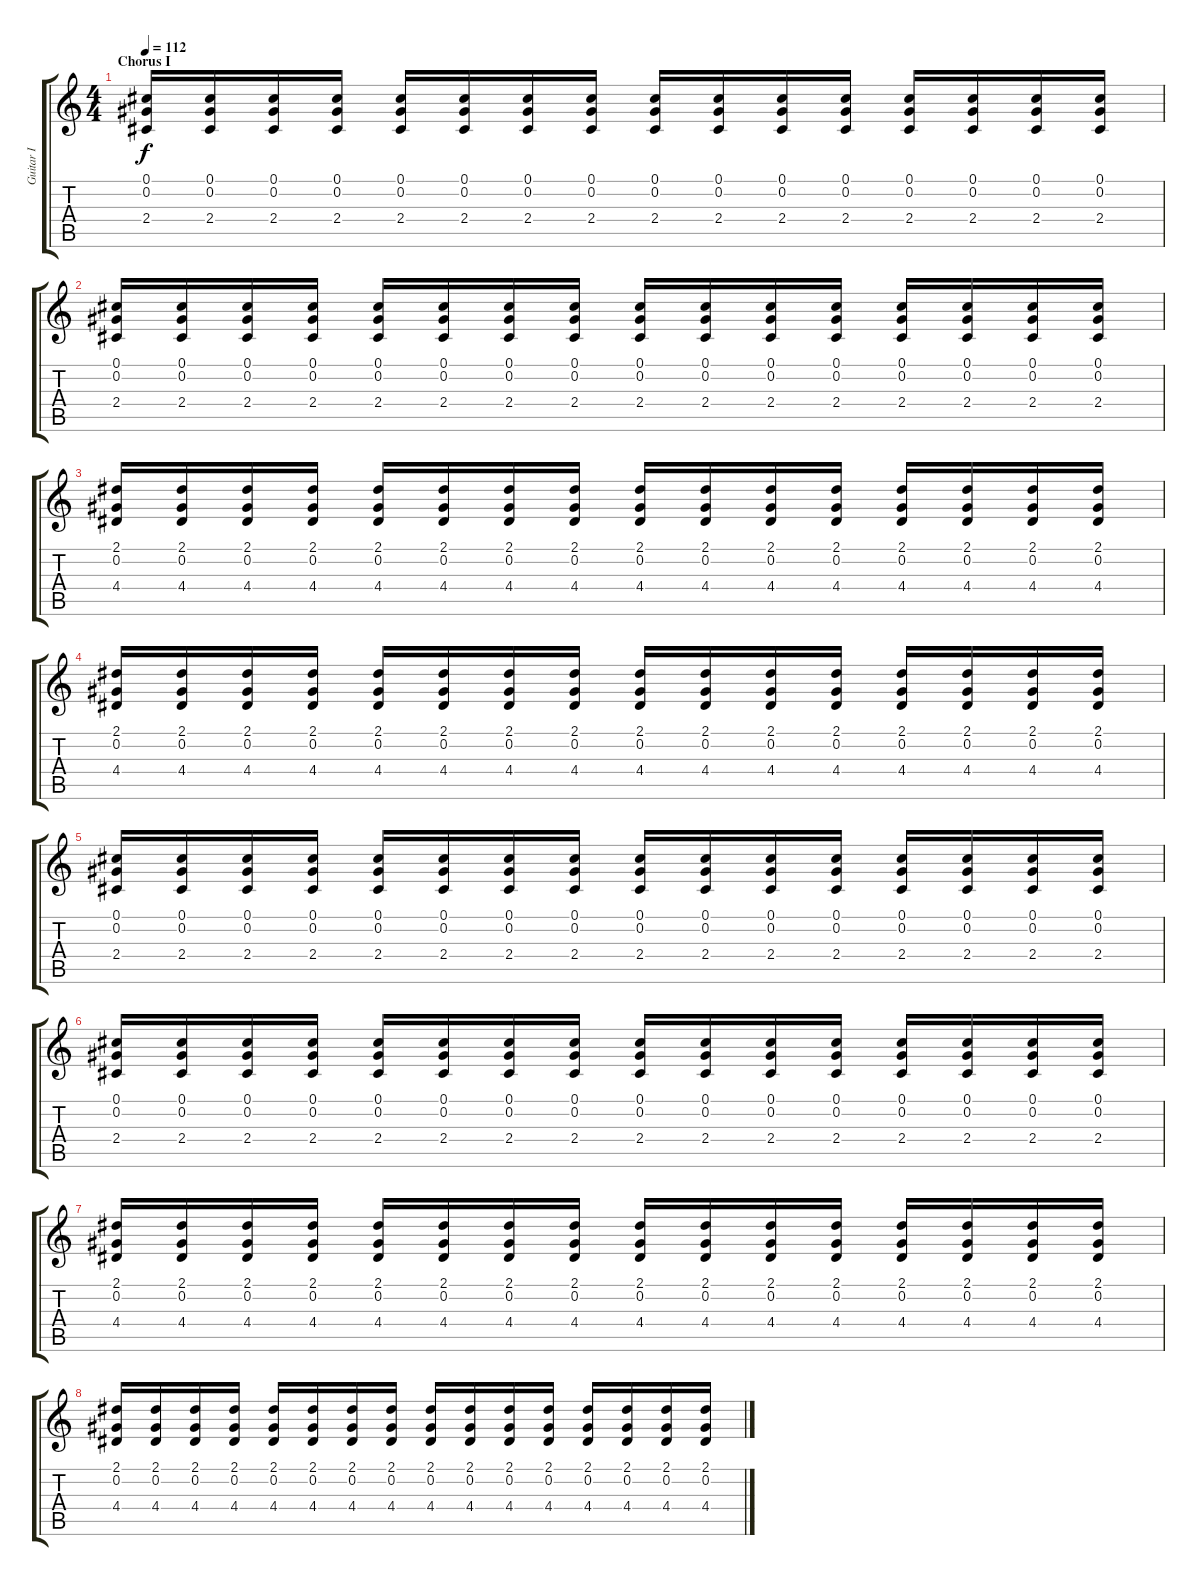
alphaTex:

\track ("Guitar I" "Guitar I") {instrument electricguitarjazz}
\staff {score tabs}
\tuning (Db4 Ab3 E3 B2 Gb2 B1) {hide}
\ts (4 4)
\section ("" "Chorus I")
\tempo 112
\clef g2
\ks c
(0.1 0.2 2.4).16{dy f instrument distortionguitar} (0.1 0.2 2.4).16 (0.1 0.2 2.4).16 (0.1 0.2 2.4).16 (0.1 0.2 2.4).16 (0.1 0.2 2.4).16 (0.1 0.2 2.4).16 (0.1 0.2 2.4).16 (0.1 0.2 2.4).16 (0.1 0.2 2.4).16 (0.1 0.2 2.4).16 (0.1 0.2 2.4).16 (0.1 0.2 2.4).16 (0.1 0.2 2.4).16 (0.1 0.2 2.4).16 (0.1 0.2 2.4).16 |
(0.1 0.2 2.4).16 (0.1 0.2 2.4).16 (0.1 0.2 2.4).16 (0.1 0.2 2.4).16 (0.1 0.2 2.4).16 (0.1 0.2 2.4).16 (0.1 0.2 2.4).16 (0.1 0.2 2.4).16 (0.1 0.2 2.4).16 (0.1 0.2 2.4).16 (0.1 0.2 2.4).16 (0.1 0.2 2.4).16 (0.1 0.2 2.4).16 (0.1 0.2 2.4).16 (0.1 0.2 2.4).16 (0.1 0.2 2.4).16 |
(2.1 0.2 4.4).16 (2.1 0.2 4.4).16 (2.1 0.2 4.4).16 (2.1 0.2 4.4).16 (2.1 0.2 4.4).16 (2.1 0.2 4.4).16 (2.1 0.2 4.4).16 (2.1 0.2 4.4).16 (2.1 0.2 4.4).16 (2.1 0.2 4.4).16 (2.1 0.2 4.4).16 (2.1 0.2 4.4).16 (2.1 0.2 4.4).16 (2.1 0.2 4.4).16 (2.1 0.2 4.4).16 (2.1 0.2 4.4).16 |
(2.1 0.2 4.4).16 (2.1 0.2 4.4).16 (2.1 0.2 4.4).16 (2.1 0.2 4.4).16 (2.1 0.2 4.4).16 (2.1 0.2 4.4).16 (2.1 0.2 4.4).16 (2.1 0.2 4.4).16 (2.1 0.2 4.4).16 (2.1 0.2 4.4).16 (2.1 0.2 4.4).16 (2.1 0.2 4.4).16 (2.1 0.2 4.4).16 (2.1 0.2 4.4).16 (2.1 0.2 4.4).16 (2.1 0.2 4.4).16 |
(0.1 0.2 2.4).16 (0.1 0.2 2.4).16 (0.1 0.2 2.4).16 (0.1 0.2 2.4).16 (0.1 0.2 2.4).16 (0.1 0.2 2.4).16 (0.1 0.2 2.4).16 (0.1 0.2 2.4).16 (0.1 0.2 2.4).16 (0.1 0.2 2.4).16 (0.1 0.2 2.4).16 (0.1 0.2 2.4).16 (0.1 0.2 2.4).16 (0.1 0.2 2.4).16 (0.1 0.2 2.4).16 (0.1 0.2 2.4).16 |
(0.1 0.2 2.4).16 (0.1 0.2 2.4).16 (0.1 0.2 2.4).16 (0.1 0.2 2.4).16 (0.1 0.2 2.4).16 (0.1 0.2 2.4).16 (0.1 0.2 2.4).16 (0.1 0.2 2.4).16 (0.1 0.2 2.4).16 (0.1 0.2 2.4).16 (0.1 0.2 2.4).16 (0.1 0.2 2.4).16 (0.1 0.2 2.4).16 (0.1 0.2 2.4).16 (0.1 0.2 2.4).16 (0.1 0.2 2.4).16 |
(2.1 0.2 4.4).16 (2.1 0.2 4.4).16 (2.1 0.2 4.4).16 (2.1 0.2 4.4).16 (2.1 0.2 4.4).16 (2.1 0.2 4.4).16 (2.1 0.2 4.4).16 (2.1 0.2 4.4).16 (2.1 0.2 4.4).16 (2.1 0.2 4.4).16 (2.1 0.2 4.4).16 (2.1 0.2 4.4).16 (2.1 0.2 4.4).16 (2.1 0.2 4.4).16 (2.1 0.2 4.4).16 (2.1 0.2 4.4).16 |
(2.1 0.2 4.4).16 (2.1 0.2 4.4).16 (2.1 0.2 4.4).16 (2.1 0.2 4.4).16 (2.1 0.2 4.4).16 (2.1 0.2 4.4).16 (2.1 0.2 4.4).16 (2.1 0.2 4.4).16 (2.1 0.2 4.4).16 (2.1 0.2 4.4).16 (2.1 0.2 4.4).16 (2.1 0.2 4.4).16 (2.1 0.2 4.4).16 (2.1 0.2 4.4).16 (2.1 0.2 4.4).16 (2.1 0.2 4.4).16
